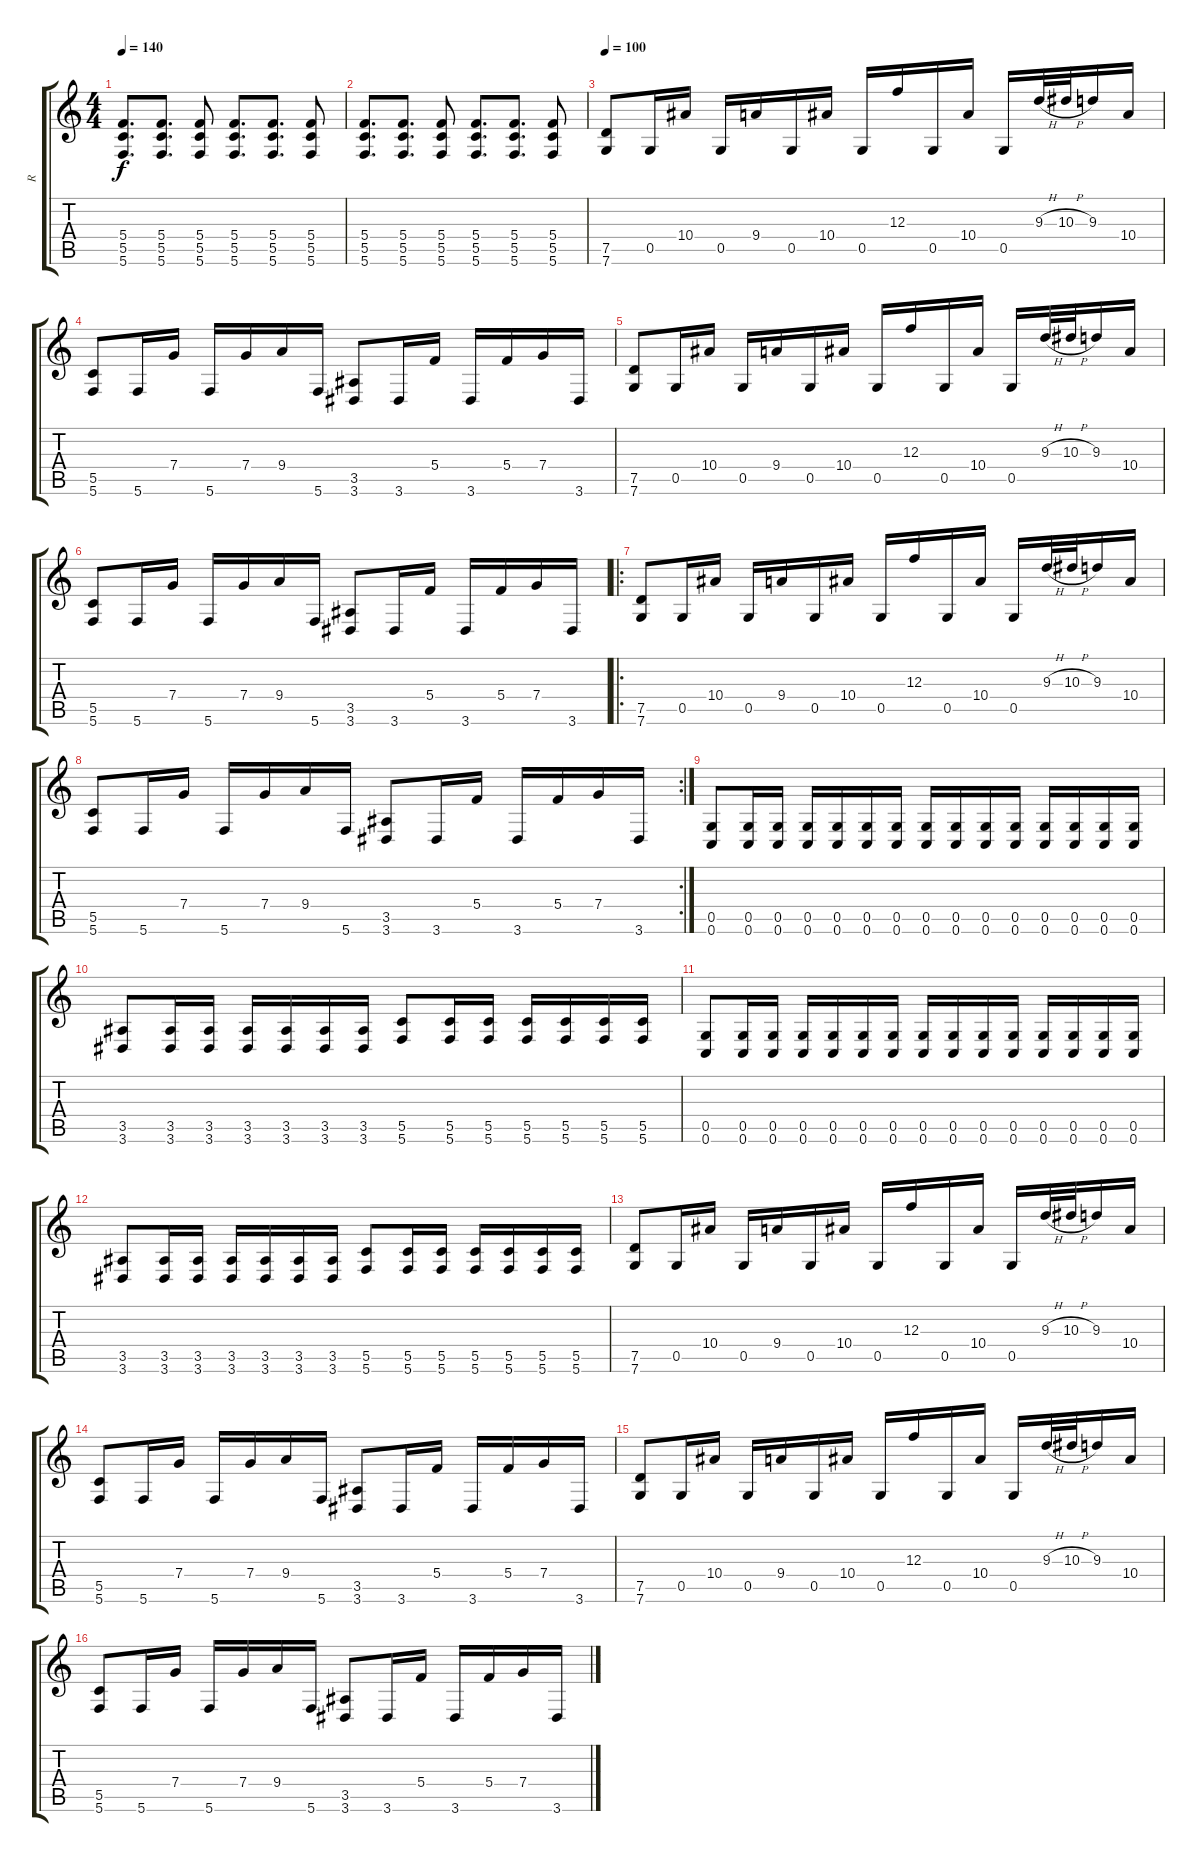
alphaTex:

\track ("R" "R") {instrument distortionguitar}
\staff {score tabs}
\tuning (D4 A3 F3 C3 G2 C2) {hide}
\ts (4 4)
\tempo 140
\clef g2
\ks c
(5.4 5.5 5.6).8{d dy f} (5.4 5.5 5.6).8{d} (5.4 5.5 5.6).8 (5.4 5.5 5.6).8{d} (5.4 5.5 5.6).8{d} (5.4 5.5 5.6).8 |
(5.4 5.5 5.6).8{d} (5.4 5.5 5.6).8{d} (5.4 5.5 5.6).8 (5.4 5.5 5.6).8{d} (5.4 5.5 5.6).8{d} (5.4 5.5 5.6).8 |
\tempo 100
(7.5 7.6).8 0.5.16 10.4.16 0.5.16 9.4.16 0.5.16 10.4.16 0.5.16 12.3.16 0.5.16 10.4.16 0.5.16 9.3{h}.32 10.3{h}.32 9.3.16 10.4.16 |
(5.5 5.6).8 5.6.16 7.4.16 5.6.16 7.4.16 9.4.16 5.6.16 (3.5 3.6).8 3.6.16 5.4.16 3.6.16 5.4.16 7.4.16 3.6.16 |
(7.5 7.6).8 0.5.16 10.4.16 0.5.16 9.4.16 0.5.16 10.4.16 0.5.16 12.3.16 0.5.16 10.4.16 0.5.16 9.3{h}.32 10.3{h}.32 9.3.16 10.4.16 |
(5.5 5.6).8 5.6.16 7.4.16 5.6.16 7.4.16 9.4.16 5.6.16 (3.5 3.6).8 3.6.16 5.4.16 3.6.16 5.4.16 7.4.16 3.6.16 |
\ro
(7.5 7.6).8 0.5.16 10.4.16 0.5.16 9.4.16 0.5.16 10.4.16 0.5.16 12.3.16 0.5.16 10.4.16 0.5.16 9.3{h}.32 10.3{h}.32 9.3.16 10.4.16 |
\rc 2
(5.5 5.6).8 5.6.16 7.4.16 5.6.16 7.4.16 9.4.16 5.6.16 (3.5 3.6).8 3.6.16 5.4.16 3.6.16 5.4.16 7.4.16 3.6.16 |
(0.5 0.6).8 (0.5 0.6).16 (0.5 0.6).16 (0.5 0.6).16 (0.5 0.6).16 (0.5 0.6).16 (0.5 0.6).16 (0.5 0.6).16 (0.5 0.6).16 (0.5 0.6).16 (0.5 0.6).16 (0.5 0.6).16 (0.5 0.6).16 (0.5 0.6).16 (0.5 0.6).16 |
(3.5 3.6).8 (3.5 3.6).16 (3.5 3.6).16 (3.5 3.6).16 (3.5 3.6).16 (3.5 3.6).16 (3.5 3.6).16 (5.5 5.6).8 (5.5 5.6).16 (5.5 5.6).16 (5.5 5.6).16 (5.5 5.6).16 (5.5 5.6).16 (5.5 5.6).16 |
(0.5 0.6).8 (0.5 0.6).16 (0.5 0.6).16 (0.5 0.6).16 (0.5 0.6).16 (0.5 0.6).16 (0.5 0.6).16 (0.5 0.6).16 (0.5 0.6).16 (0.5 0.6).16 (0.5 0.6).16 (0.5 0.6).16 (0.5 0.6).16 (0.5 0.6).16 (0.5 0.6).16 |
(3.5 3.6).8 (3.5 3.6).16 (3.5 3.6).16 (3.5 3.6).16 (3.5 3.6).16 (3.5 3.6).16 (3.5 3.6).16 (5.5 5.6).8 (5.5 5.6).16 (5.5 5.6).16 (5.5 5.6).16 (5.5 5.6).16 (5.5 5.6).16 (5.5 5.6).16 |
(7.5 7.6).8 0.5.16 10.4.16 0.5.16 9.4.16 0.5.16 10.4.16 0.5.16 12.3.16 0.5.16 10.4.16 0.5.16 9.3{h}.32 10.3{h}.32 9.3.16 10.4.16 |
(5.5 5.6).8 5.6.16 7.4.16 5.6.16 7.4.16 9.4.16 5.6.16 (3.5 3.6).8 3.6.16 5.4.16 3.6.16 5.4.16 7.4.16 3.6.16 |
(7.5 7.6).8 0.5.16 10.4.16 0.5.16 9.4.16 0.5.16 10.4.16 0.5.16 12.3.16 0.5.16 10.4.16 0.5.16 9.3{h}.32 10.3{h}.32 9.3.16 10.4.16 |
(5.5 5.6).8 5.6.16 7.4.16 5.6.16 7.4.16 9.4.16 5.6.16 (3.5 3.6).8 3.6.16 5.4.16 3.6.16 5.4.16 7.4.16 3.6.16
